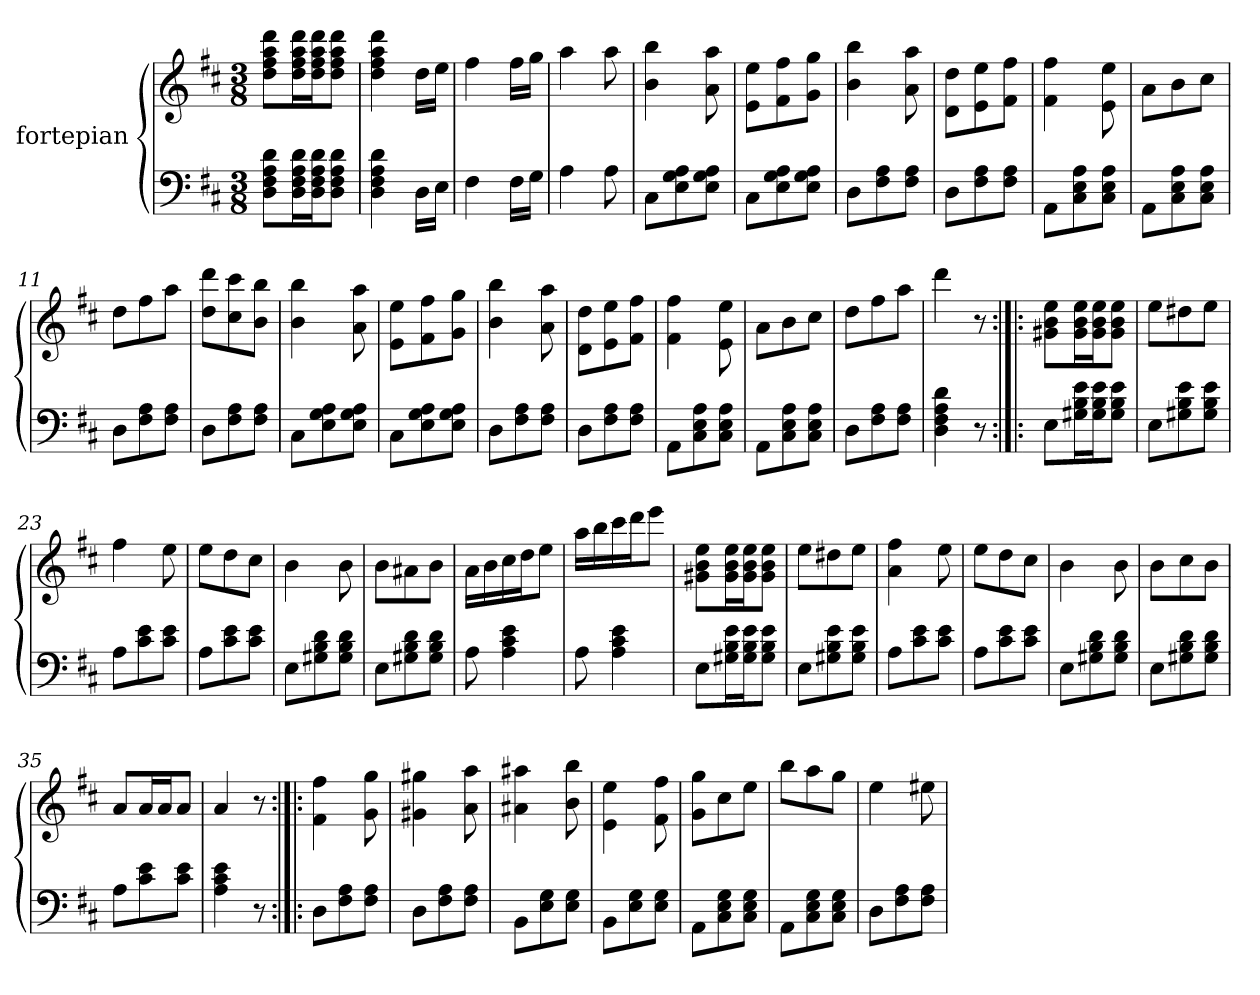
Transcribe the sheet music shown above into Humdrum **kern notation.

**kern	**kern
*part2	*part1
*staff2	*staff1
*	*I"fortepian
*clefF4	*clefG2
*k[f#c#]	*k[f#c#]
*M3/8	*M3/8
=1	=1
8D\ 8F#\ 8A\ 8d\L	8dd\ 8ff#\ 8aa\ 8ddd\L
16D\ 16F#\ 16A\ 16d\L	16dd\ 16ff#\ 16aa\ 16ddd\L
16D\ 16F#\ 16A\ 16d\J	16dd\ 16ff#\ 16aa\ 16ddd\J
8D\ 8F#\ 8A\ 8d\J	8dd\ 8ff#\ 8aa\ 8ddd\J
=2	=2
4D\ 4F#\ 4A\ 4d\	4dd\ 4ff#\ 4aa\ 4ddd\
16D\LL	16dd\LL
16E\JJ	16ee\JJ
=3	=3
4F#\	4ff#\
16F#\LL	16ff#\LL
16G\JJ	16gg\JJ
=4	=4
4A\	4aa\
8A\	8aa\
=5	=5
8C#\L	4b\ 4bb\
8E\ 8G\ 8A\	.
8E\ 8G\ 8A\J	8a\ 8aa\
=6	=6
8C#\L	8e\ 8ee\L
8E\ 8G\ 8A\	8f#\ 8ff#\
8E\ 8G\ 8A\J	8g\ 8gg\J
=7	=7
8D\L	4b\ 4bb\
8F#\ 8A\	.
8F#\ 8A\J	8a\ 8aa\
=8	=8
8D\L	8d\ 8dd\L
8F#\ 8A\	8e\ 8ee\
8F#\ 8A\J	8f#\ 8ff#\J
=9	=9
8AA\L	4f#\ 4ff#\
8C#\ 8E\ 8A\	.
8C#\ 8E\ 8A\J	8e\ 8ee\
=10	=10
8AA\L	8a\L
8C#\ 8E\ 8A\	8b\
8C#\ 8E\ 8A\J	8cc#\J
=11	=11
8D\L	8dd\L
8F#\ 8A\	8ff#\
8F#\ 8A\J	8aa\J
=12	=12
8D\L	8dd\ 8ddd\L
8F#\ 8A\	8cc#\ 8ccc#\
8F#\ 8A\J	8b\ 8bb\J
=13	=13
8C#\L	4b\ 4bb\
8E\ 8G\ 8A\	.
8E\ 8G\ 8A\J	8a\ 8aa\
=14	=14
8C#\L	8e\ 8ee\L
8E\ 8G\ 8A\	8f#\ 8ff#\
8E\ 8G\ 8A\J	8g\ 8gg\J
=15	=15
8D\L	4b\ 4bb\
8F#\ 8A\	.
8F#\ 8A\J	8a\ 8aa\
=16	=16
8D\L	8d\ 8dd\L
8F#\ 8A\	8e\ 8ee\
8F#\ 8A\J	8f#\ 8ff#\J
=17	=17
8AA\L	4f#\ 4ff#\
8C#\ 8E\ 8A\	.
8C#\ 8E\ 8A\J	8e\ 8ee\
=18	=18
8AA\L	8a\L
8C#\ 8E\ 8A\	8b\
8C#\ 8E\ 8A\J	8cc#\J
=19	=19
8D\L	8dd\L
8F#\ 8A\	8ff#\
8F#\ 8A\J	8aa\J
=20	=20
4D\ 4F#\ 4A\ 4d\	4ddd\
8r	8r
=21:|!|:	=21:|!|:
8E\L	8g#X\ 8b\ 8ee\L
16G#X\ 16B\ 16e\L	16g#\ 16b\ 16ee\L
16G#\ 16B\ 16e\J	16g#\ 16b\ 16ee\J
8G#\ 8B\ 8e\J	8g#\ 8b\ 8ee\J
=22	=22
8E\L	8ee\L
8G#X\ 8B\ 8e\	8dd#X\
8G#\ 8B\ 8e\J	8ee\J
=23	=23
8A\L	4ff#\
8c#\ 8e\	.
8c#\ 8e\J	8ee\
=24	=24
8A\L	8ee\L
8c#\ 8e\	8dd\
8c#\ 8e\J	8cc#\J
=25	=25
8E\L	4b\
8G#X\ 8B\ 8d\	.
8G#\ 8B\ 8d\J	8b\
=26	=26
8E\L	8b\L
8G#X\ 8B\ 8d\	8a#X\
8G#\ 8B\ 8d\J	8b\J
=27	=27
8A\	16a\LL
.	16b\
4A\ 4c#\ 4e\	16cc#\
.	16dd\J
.	8ee\J
=28	=28
8A\	16aa\LL
.	16bb\
4A\ 4c#\ 4e\	16ccc#\
.	16ddd\J
.	8eee\J
=29	=29
8E\L	8g#X\ 8b\ 8ee\L
16G#X\ 16B\ 16e\L	16g#\ 16b\ 16ee\L
16G#\ 16B\ 16e\J	16g#\ 16b\ 16ee\J
8G#\ 8B\ 8e\J	8g#\ 8b\ 8ee\J
=30	=30
8E\L	8ee\L
8G#X\ 8B\ 8e\	8dd#X\
8G#\ 8B\ 8e\J	8ee\J
=31	=31
8A\L	4a\ 4ff#\
8c#\ 8e\	.
8c#\ 8e\J	8ee\
=32	=32
8A\L	8ee\L
8c#\ 8e\	8dd\
8c#\ 8e\J	8cc#\J
=33	=33
8E\L	4b\
8G#X\ 8B\ 8d\	.
8G#\ 8B\ 8d\J	8b\
=34	=34
8E\L	8b\L
8G#X\ 8B\ 8d\	8cc#\
8G#\ 8B\ 8d\J	8b\J
=35	=35
8A\L	8a/L
8c#\ 8e\	16a/L
.	16a/J
8c#\ 8e\J	8a/J
=36	=36
4A\ 4c#\ 4e\	4a/
8r	8r
=37:|!|:	=37:|!|:
8D\L	4f#\ 4ff#\
8F#\ 8A\	.
8F#\ 8A\J	8g\ 8gg\
=38	=38
8D\L	4g#X\ 4gg#X\
8F#\ 8A\	.
8F#\ 8A\J	8a\ 8aa\
=39	=39
8BB\L	4a#X\ 4aa#X\
8E\ 8G\	.
8E\ 8G\J	8b\ 8bb\
=40	=40
8BB\L	4e\ 4ee\
8E\ 8G\	.
8E\ 8G\J	8f#\ 8ff#\
=41	=41
8AA\L	8g\ 8gg\L
8C#\ 8E\ 8G\	8cc#\
8C#\ 8E\ 8G\J	8ee\J
=42	=42
8AA\L	8bb\L
8C#\ 8E\ 8G\	8aa\
8C#\ 8E\ 8G\J	8gg\J
=43	=43
8D\L	4ee\
8F#\ 8A\	.
8F#\ 8A\J	8ee#X\
=	=
*-	*-
